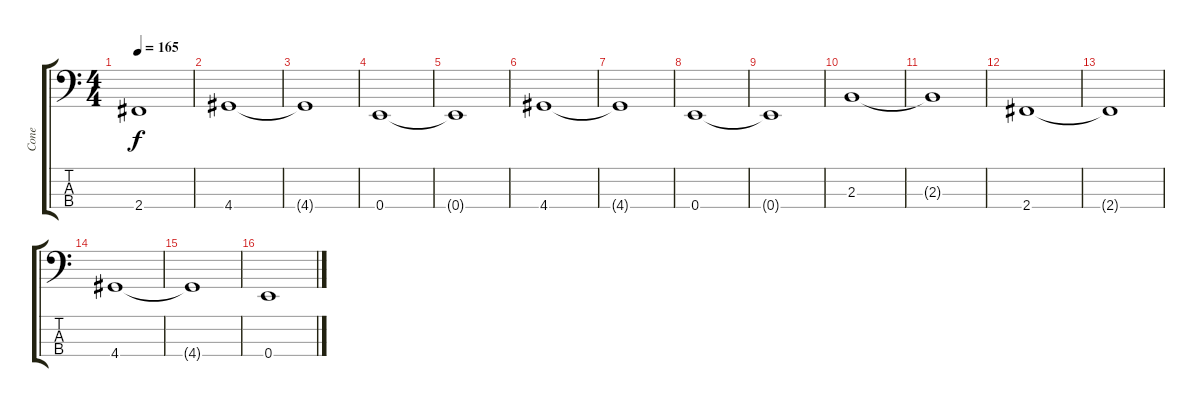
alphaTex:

\track ("Cone" "Cone") {instrument electricbasspick}
\staff {score tabs}
\tuning (G2 D2 A1 E1) {hide}
\ts (4 4)
\tempo 165
\clef f4
\ks c
2.4{t}.1{dy f} |
4.4.1 |
4.4{t}.1 |
0.4.1 |
0.4{t}.1 |
4.4.1 |
4.4{t}.1 |
0.4.1 |
0.4{t}.1 |
2.3.1 |
2.3{t}.1 |
2.4.1 |
2.4{t}.1 |
4.4.1 |
4.4{t}.1 |
0.4.1
